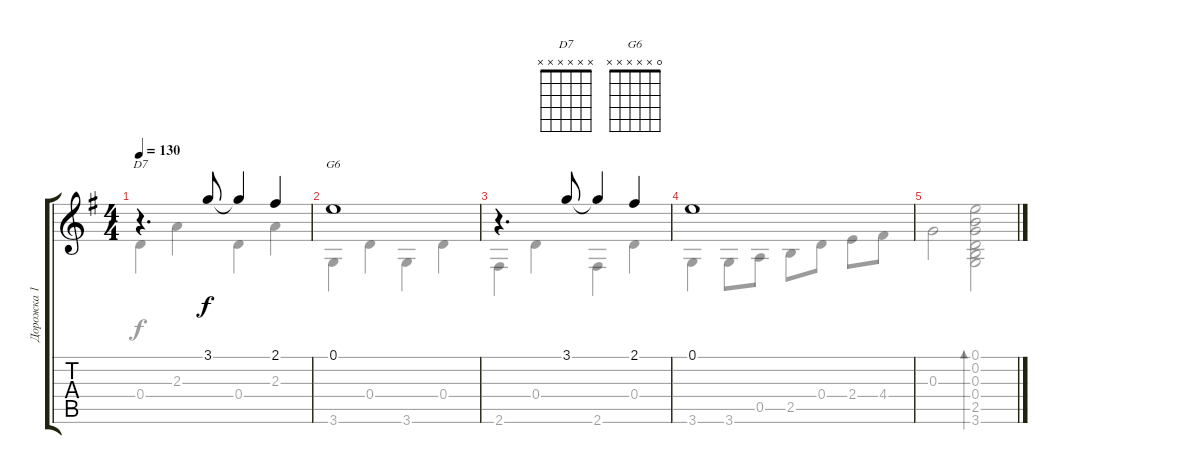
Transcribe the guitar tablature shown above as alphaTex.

\track ("Дорожка 1" "Дорожка 1") {instrument acousticguitarsteel}
\staff {score tabs}
\tuning (E4 B3 G3 D3 A2 E2) {hide}
\chord ("D7" x x x x x x)
\chord ("G6" 0 x x x x x)
\voice
\ts (4 4)
\tempo 130
\clef g2
\ks g
r.4{d ch "D7" dy f} 3.1.8 3.1{t}.4 2.1.4 |
0.1.1{ch "G6"} |
r.4{d} 3.1.8 3.1{t}.4 2.1.4 |
0.1.1 |
\voice
\clef g2
\ottava regular
\simile none
\ks g
0.4.4{dy f} 2.3.4 0.4.4 2.3.4 |
3.6.4 0.4.4 3.6.4 0.4.4 |
2.6.4 0.4.4 2.6.4 0.4.4 |
3.6.4 3.6.8 0.5.8 2.5.8 0.4.8 2.4.8 4.4.8 |
0.3.2 (0.1 0.2 0.3 0.4 2.5 3.6).2{bd 240}
